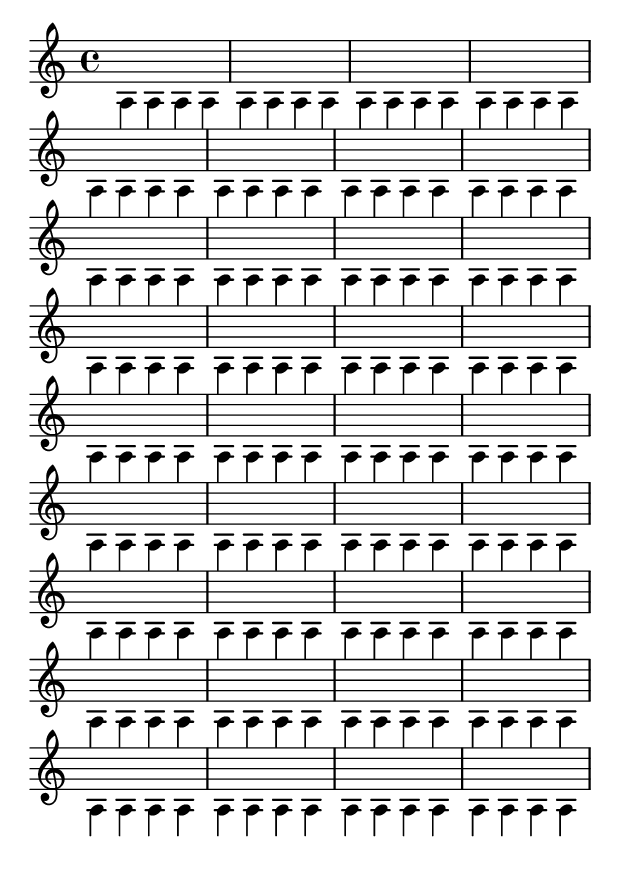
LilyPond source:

%% Generated by lilypond-book.py
%% Options: [exampleindent=10.16\mm,indent=0\mm,line-width=160\mm]
\include "lilypond-book-preamble.ly"


% ****************************************************************
% Start cut-&-pastable-section
% ****************************************************************



\paper {
  indent = 0\mm
  line-width = 160\mm
  % offset the left padding, also add 1mm as lilypond creates cropped
  % images with a little space on the right
  line-width = #(- line-width (* mm  3.000000) (* mm 1))
}

\layout {
  
}





% ****************************************************************
% ly snippet:
% ****************************************************************
\sourcefilename "/home/karlin/lilypond-git/input/regression/stem-length-estimation.ly"
\sourcefileline 0
\version "2.17.6"

\header {
  texidoc = "Stems with overridden 'Y-extent should
not confuse height estimation.  This example should fit snugly
on one page.
"
}

#(define (assert-single-page layout props arg)
   (if (and (= (chain-assoc-get 'page:page-number props -1)
               (ly:output-def-lookup layout 'first-page-number))
            (chain-assoc-get 'page:last? props -1))
       (interpret-markup layout props arg)
       (ly:error "failed to fit test on single page")))

\paper {
  #(set-paper-size "a6")
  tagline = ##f
  indent = #0
  system-system-spacing = #'((padding . 1.2))
  oddHeaderMarkup = \markup \on-the-fly #assert-single-page \null
}

\book {
  \score {
    \new Voice {
      \voiceTwo
      \override Stem.Y-extent = #'(0.0 . 0.0)
      \repeat unfold 144 a4
    }
    \layout {
      \context {
        \Score
        \remove "Bar_number_engraver"
      }
    }
  }
}



% ****************************************************************
% end ly snippet
% ****************************************************************
